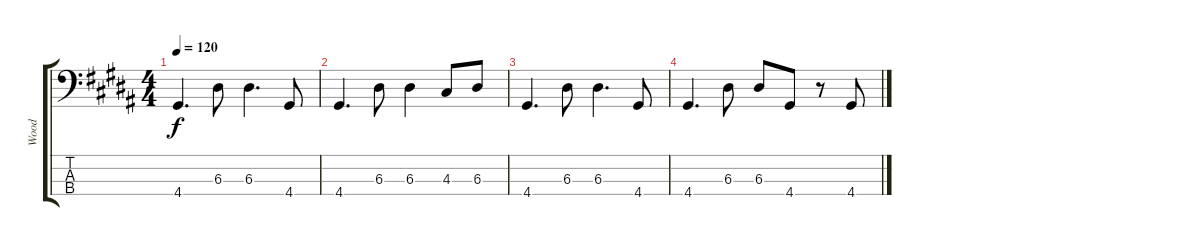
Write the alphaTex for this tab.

\track ("Wood" "Wood") {instrument acousticbass}
\staff {score tabs}
\tuning (G2 D2 A1 E1) {hide}
\ts (4 4)
\tempo 120
\clef f4
\ks g#minor
4.4.4{d dy f} 6.3.8 6.3.4{d} 4.4.8 |
4.4.4{d} 6.3.8 6.3.4 4.3.8 6.3.8 |
4.4.4{d} 6.3.8 6.3.4{d} 4.4.8 |
4.4.4{d} 6.3.8 6.3.8 4.4.8 r.8 4.4.8
